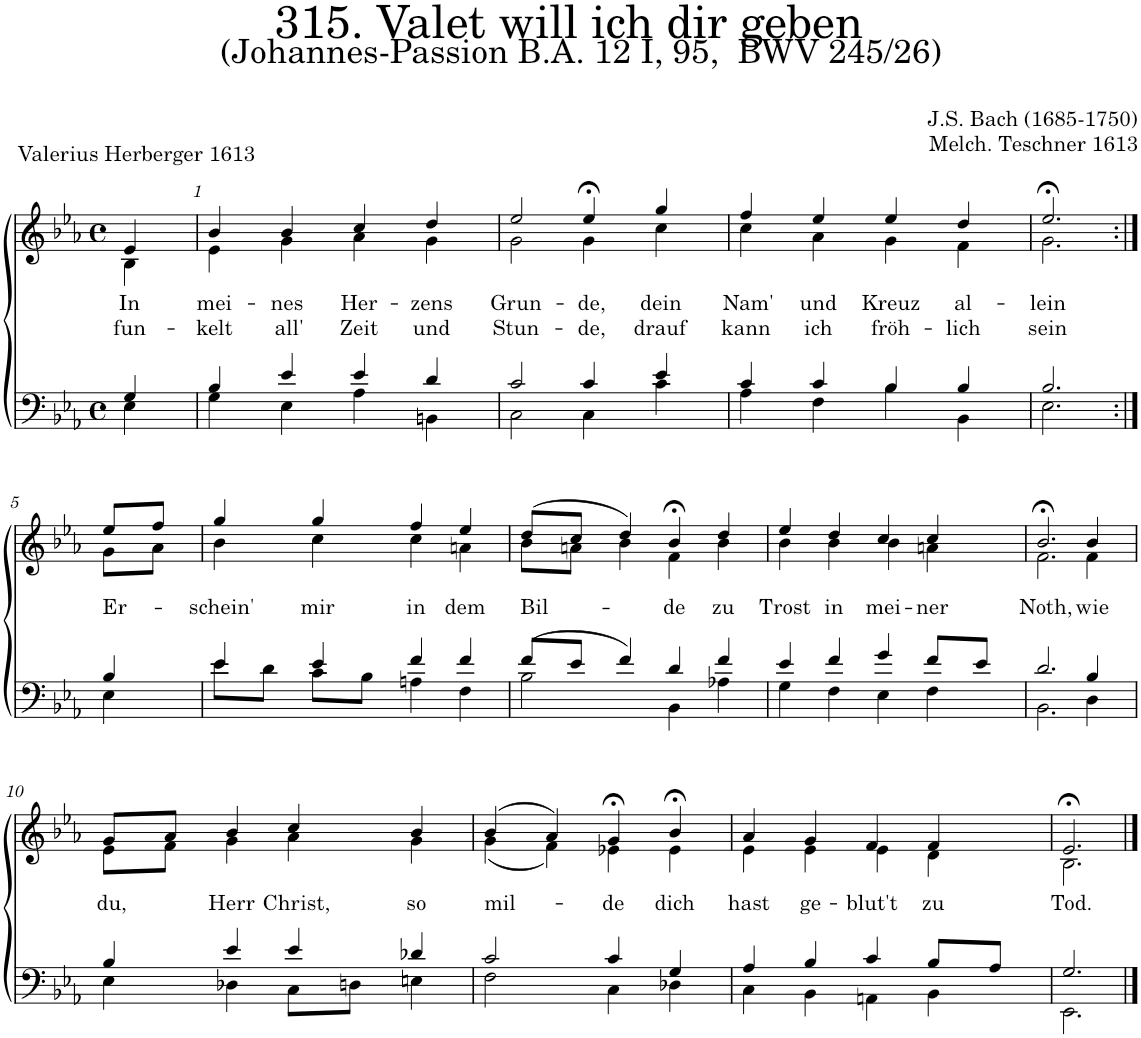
**kern	**kern	**text	**text
*part2	*part1	*part1	*part1
*staff2	*staff1	*staff1	*staff1
*I"Tenor/Bass	*I"Soprano/Alto	*	*
*clefF4	*clefG2	*	*
*k[b-e-a-]	*k[b-e-a-]	*	*
*M4/4	*M4/4	*	*
*met(c)	*met(c)	*	*
=	=	=	=
*^	*	*	*
!	!	!	!LO:LY:b	!LO:LY:b
*	*	*^	*	*
4G/	4E-\	4e-/	4B-\	In	fun-
=1	=1	=1	=1	=1	=1
!	!	!	!	!LO:LY:b	!LO:LY:b
4B-/	4G\	4b-;</	4e-\	mei-	-kelt
!	!	!	!	!LO:LY:b	!LO:LY:b
4e-/	4E-\	4b-/	4g\	-nes	all'
!	!	!	!	!LO:LY:b	!LO:LY:b
4e-/	4A-\	4cc/	4a-\	Her-	Zeit
!	!	!	!	!LO:LY:b	!LO:LY:b
4d/	4BBn\	4dd/	4g\	-zens	und
=2	=2	=2	=2	=2	=2
!	!	!	!	!LO:LY:b	!LO:LY:b
2c/	2C\	2ee-/	2g\	Grun-	Stun-
!	!	!	!	!LO:LY:b	!LO:LY:b
4c/	4C\	4ee-;<,/	4g\	-de,	-de,
!	!	!	!	!LO:LY:b	!LO:LY:b
4e-/	4c\	4gg/	4cc\	dein	drauf
=3	=3	=3	=3	=3	=3
!	!	!	!	!LO:LY:b	!LO:LY:b
4c/	4A-\	4ff/	4cc\	Nam'	kann
!	!	!	!	!LO:LY:b	!LO:LY:b
4c/	4F\	4ee-/	4a-\	und	ich
!	!	!	!	!LO:LY:b	!LO:LY:b
4B-/	4B-\	4ee-/	4g\	Kreuz	fröh-
!	!	!	!	!LO:LY:b	!LO:LY:b
4B-/	4BB-\	4dd/	4f\	al-	-lich
=4	=4	=4	=4	=4	=4
!	!	!	!	!LO:LY:b	!LO:LY:b
2.B-/	2.E-\	2.ee-;<,/	2.g\	-lein	sein
!!LO:LB:g=z	!!
=5:|!	=5:|!	=5:|!	=5:|!	=5:|!	=5:|!
!	!	!	!	!LO:LY:b	!
4B-/	4E-\	8ee-/L	8g\L	Er-	.
.	.	8ff/J	8a-\J	.	.
=6	=6	=6	=6	=6	=6
!	!	!	!	!LO:LY:b	!
4e-/	8e-\L	4gg;</	4b-\	-schein'	.
.	8d\J	.	.	.	.
!	!	!	!	!LO:LY:b	!
4e-/	8c\L	4gg/	4cc\	mir	.
.	8B-\J	.	.	.	.
!	!	!	!	!LO:LY:b	!
4f/	4An\	4ff/	4cc\	in	.
!	!	!	!	!LO:LY:b	!
4f/	4F\	4ee-/	4an\	dem	.
=7	=7	=7	=7	=7	=7
!	!	!	!	!LO:LY:b	!
(8f/L	2B-\	(8dd/L	8b-\L	Bil-	.
8e-/J	.	8cc/J	8an\J	.	.
4f/)	.	4dd/)	4b-\	.	.
!	!	!	!	!LO:LY:b	!
4d/	4BB-\	4b-;<,/	4f\	-de	.
!	!	!	!	!LO:LY:b	!
4f/	4A-X\	4dd/	4b-\	zu	.
=8	=8	=8	=8	=8	=8
!	!	!	!	!LO:LY:b	!
4e-/	4G\	4ee-;</	4b-\	Trost	.
!	!	!	!	!LO:LY:b	!
4f/	4F\	4dd/	4b-\	in	.
!	!	!	!	!LO:LY:b	!
4g/	4E-\	4cc/	4b-\	mei-	.
!	!	!	!	!LO:LY:b	!
8f/L	4F\	4cc/	4an\	-ner	.
8e-/J	.	.	.	.	.
=9	=9	=9	=9	=9	=9
!	!	!	!	!LO:LY:b	!
2.d/	2.BB-\	2.b-;<,/	2.f\	Noth,	.
!	!	!	!	!LO:LY:b	!
4B-/	4D\	4b-/	4f\	wie	.
!!LO:LB:g=z	!!
=10	=10	=10	=10	=10	=10
!	!	!	!	!LO:LY:b	!
4B-/	4E-\	8g/L	8e-\L	du,	.
.	.	8a-/J	8f\J	.	.
!	!	!	!	!LO:LY:b	!
4e-/	4D-X\	4b-/	4g\	Herr	.
!	!	!	!	!LO:LY:b	!
4e-/	8C\L	4cc/	4a-\	Christ,	.
.	8Dn\J	.	.	.	.
!	!	!	!	!LO:LY:b	!
4d-X/	4En\	4b-/	4g\	so	.
=11	=11	=11	=11	=11	=11
!	!	!	!	!LO:LY:b	!
2c/	2F\	(4b-;</	(4g\	mil-	.
.	.	4a-/)	4f\)	.	.
!	!	!	!	!LO:LY:b	!
4c/	4C\	4g;<,/	4e-X\	-de	.
!	!	!	!	!LO:LY:b	!
4G/	4D-X\	4b-;</	4e-\	dich	.
=12	=12	=12	=12	=12	=12
!	!	!	!	!LO:LY:b	!
4A-/	4C\	4a-;</	4e-\	hast	.
!	!	!	!	!LO:LY:b	!
4B-/	4BB-\	4g/	4e-\	ge-	.
!	!	!	!	!LO:LY:b	!
4c/	4AAn\	4f/	4e-\	-blut't	.
!	!	!	!	!LO:LY:b	!
8B-/L	4BB-\	4f/	4d\	zu	.
8A-/J	.	.	.	.	.
=13	=13	=13	=13	=13	=13
!	!	!	!	!LO:LY:b	!
2.G/	2.EE-\	2.e-;</	2.B-\	Tod.	.
*v	*v	*	*	*	*
*	*v	*v	*	*
==	==	==	==
*-	*-	*-	*-
